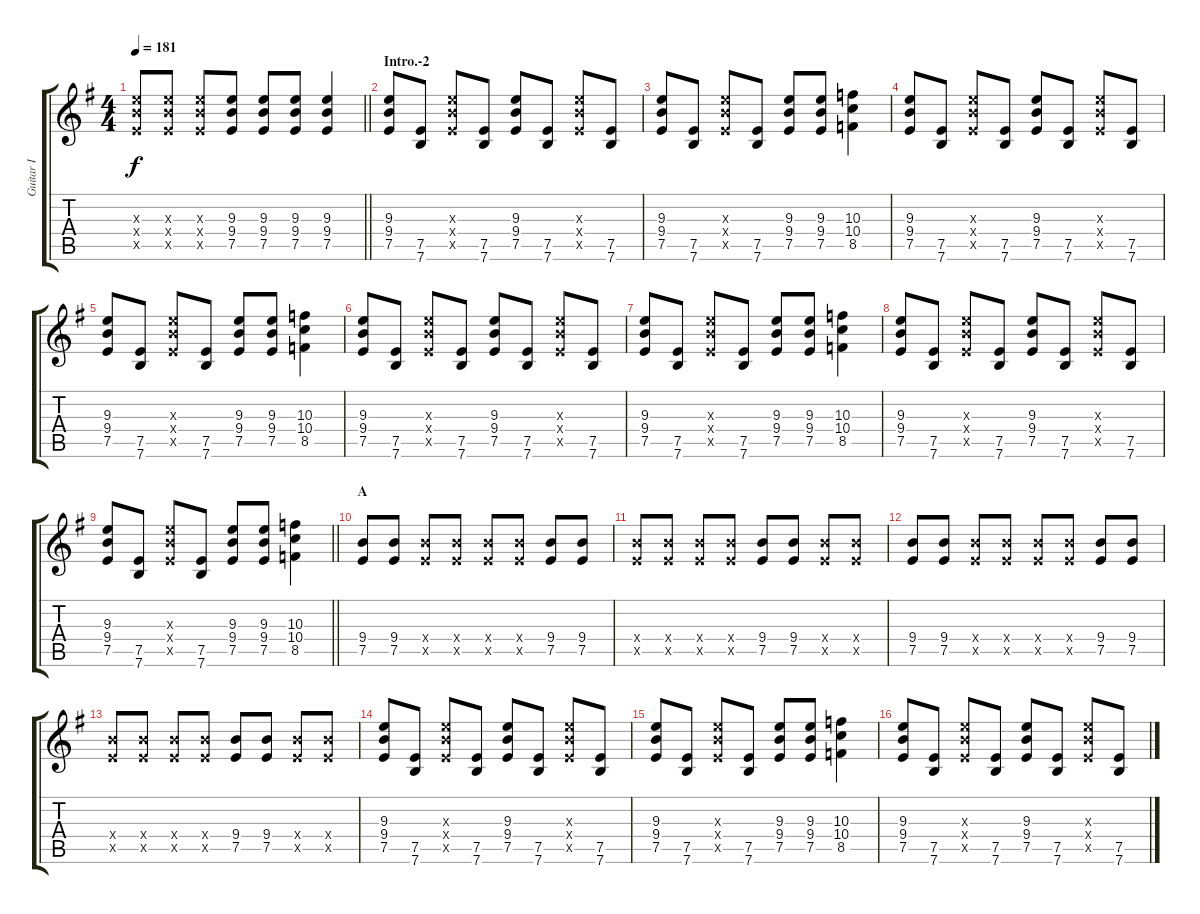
\track ("Guitar I" "Guitar I") {instrument distortionguitar}
\staff {score tabs}
\tuning (E4 B3 G3 D3 A2 E2) {hide}
\ts (4 4)
\tempo 181
\clef g2
\barLineRight lightlight
\ks g
(9.3{x} 9.4{x} 7.5{x}).8{dy f} (9.3{x} 9.4{x} 7.5{x}).8 (9.3{x} 9.4{x} 7.5{x}).8 (9.3 9.4 7.5).8 (9.3 9.4 7.5).8 (9.3 9.4 7.5).8 (9.3 9.4 7.5).4 |
\section ("" "Intro.-2")
(9.3 9.4 7.5).8 (7.5 7.6).8 (9.3{x} 9.4{x} 7.5{x}).8 (7.5 7.6).8 (9.3 9.4 7.5).8 (7.5 7.6).8 (9.3{x} 9.4{x} 7.5{x}).8 (7.5 7.6).8 |
(9.3 9.4 7.5).8 (7.5 7.6).8 (9.3{x} 9.4{x} 7.5{x}).8 (7.5 7.6).8 (9.3 9.4 7.5).8 (9.3 9.4 7.5).8 (10.3 10.4 8.5).4 |
(9.3 9.4 7.5).8 (7.5 7.6).8 (9.3{x} 9.4{x} 7.5{x}).8 (7.5 7.6).8 (9.3 9.4 7.5).8 (7.5 7.6).8 (9.3{x} 9.4{x} 7.5{x}).8 (7.5 7.6).8 |
(9.3 9.4 7.5).8 (7.5 7.6).8 (9.3{x} 9.4{x} 7.5{x}).8 (7.5 7.6).8 (9.3 9.4 7.5).8 (9.3 9.4 7.5).8 (10.3 10.4 8.5).4 |
(9.3 9.4 7.5).8 (7.5 7.6).8 (9.3{x} 9.4{x} 7.5{x}).8 (7.5 7.6).8 (9.3 9.4 7.5).8 (7.5 7.6).8 (9.3{x} 9.4{x} 7.5{x}).8 (7.5 7.6).8 |
(9.3 9.4 7.5).8 (7.5 7.6).8 (9.3{x} 9.4{x} 7.5{x}).8 (7.5 7.6).8 (9.3 9.4 7.5).8 (9.3 9.4 7.5).8 (10.3 10.4 8.5).4 |
(9.3 9.4 7.5).8 (7.5 7.6).8 (9.3{x} 9.4{x} 7.5{x}).8 (7.5 7.6).8 (9.3 9.4 7.5).8 (7.5 7.6).8 (9.3{x} 9.4{x} 7.5{x}).8 (7.5 7.6).8 |
\barLineRight lightlight
(9.3 9.4 7.5).8 (7.5 7.6).8 (9.3{x} 9.4{x} 7.5{x}).8 (7.5 7.6).8 (9.3 9.4 7.5).8 (9.3 9.4 7.5).8 (10.3 10.4 8.5).4 |
\section ("" "A")
(9.4 7.5).8 (9.4 7.5).8 (9.4{x} 7.5{x}).8 (9.4{x} 7.5{x}).8 (9.4{x} 7.5{x}).8 (9.4{x} 7.5{x}).8 (9.4 7.5).8 (9.4 7.5).8 |
(9.4{x} 7.5{x}).8 (9.4{x} 7.5{x}).8 (9.4{x} 7.5{x}).8 (9.4{x} 7.5{x}).8 (9.4 7.5).8 (9.4 7.5).8 (9.4{x} 7.5{x}).8 (9.4{x} 7.5{x}).8 |
(9.4 7.5).8 (9.4 7.5).8 (9.4{x} 7.5{x}).8 (9.4{x} 7.5{x}).8 (9.4{x} 7.5{x}).8 (9.4{x} 7.5{x}).8 (9.4 7.5).8 (9.4 7.5).8 |
(9.4{x} 7.5{x}).8 (9.4{x} 7.5{x}).8 (9.4{x} 7.5{x}).8 (9.4{x} 7.5{x}).8 (9.4 7.5).8 (9.4 7.5).8 (9.4{x} 7.5{x}).8 (9.4{x} 7.5{x}).8 |
(9.3 9.4 7.5).8 (7.5 7.6).8 (9.3{x} 9.4{x} 7.5{x}).8 (7.5 7.6).8 (9.3 9.4 7.5).8 (7.5 7.6).8 (9.3{x} 9.4{x} 7.5{x}).8 (7.5 7.6).8 |
(9.3 9.4 7.5).8 (7.5 7.6).8 (9.3{x} 9.4{x} 7.5{x}).8 (7.5 7.6).8 (9.3 9.4 7.5).8 (9.3 9.4 7.5).8 (10.3 10.4 8.5).4 |
(9.3 9.4 7.5).8 (7.5 7.6).8 (9.3{x} 9.4{x} 7.5{x}).8 (7.5 7.6).8 (9.3 9.4 7.5).8 (7.5 7.6).8 (9.3{x} 9.4{x} 7.5{x}).8 (7.5 7.6).8
